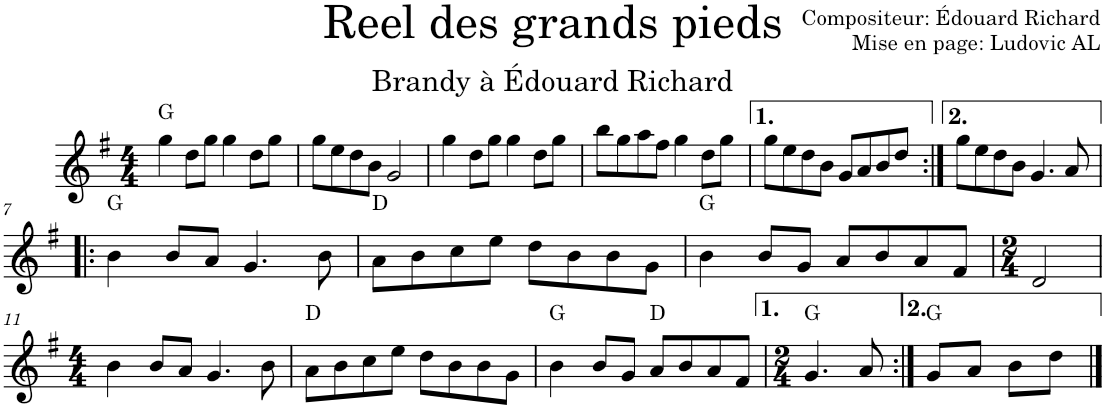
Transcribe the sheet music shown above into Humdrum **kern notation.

**kern	**harte
*part1	*part1
*staff1	*
*I"Violon	*
*I'Vln.	*
*clefG2	*
*k[f#]	*
*M4/4	*
=1	=1
4gg\	G:maj
8dd\L	.
8gg\J	.
4gg\	.
8dd\L	.
8gg\J	.
=2	=2
8gg\L	.
8ee\	.
8dd\	.
8b\J	.
2g/	.
=3	=3
4gg\	.
8dd\L	.
8gg\J	.
4gg\	.
8dd\L	.
8gg\J	.
=4	=4
8bb\L	.
8gg\	.
8aa\	.
8ff#\J	.
4gg\	.
8dd\L	.
8gg\J	.
=5	=5
8gg\L	.
8ee\	.
8dd\	.
8b\J	.
8g/L	.
8a/	.
8b/	.
8dd/J	.
=6:|!	=6:|!
8gg\L	.
8ee\	.
8dd\	.
8b\J	.
4.g/	.
8a/	.
!!LO:LB:g=z
=7!|:	=7!|:
4b\	G:maj
8b/L	.
8a/J	.
4.g/	.
8b\	.
=8	=8
8a\L	D:maj
8b\	.
8cc\	.
8ee\J	.
8dd\L	.
8b\	.
8b\	.
8g\J	.
=9	=9
4b\	G:maj
8b/L	.
8g/J	.
8a/L	.
8b/	.
8a/	.
8f#/J	.
=10	=10
*M2/4	*
2d/	.
!!LO:LB:g=z
=11	=11
*M4/4	*
4b\	.
8b/L	.
8a/J	.
4.g/	.
8b\	.
=12	=12
8a\L	D:maj
8b\	.
8cc\	.
8ee\J	.
8dd\L	.
8b\	.
8b\	.
8g\J	.
=13	=13
4b\	G:maj
8b/L	.
8g/J	.
8a/L	D:maj
8b/	.
8a/	.
8f#/J	.
=14	=14
*M2/4	*
4.g/	G:maj
8a/	.
=15:|!	=15:|!
8g/L	G:maj
8a/J	.
8b\L	.
8dd\J	.
==	==
*-	*-
